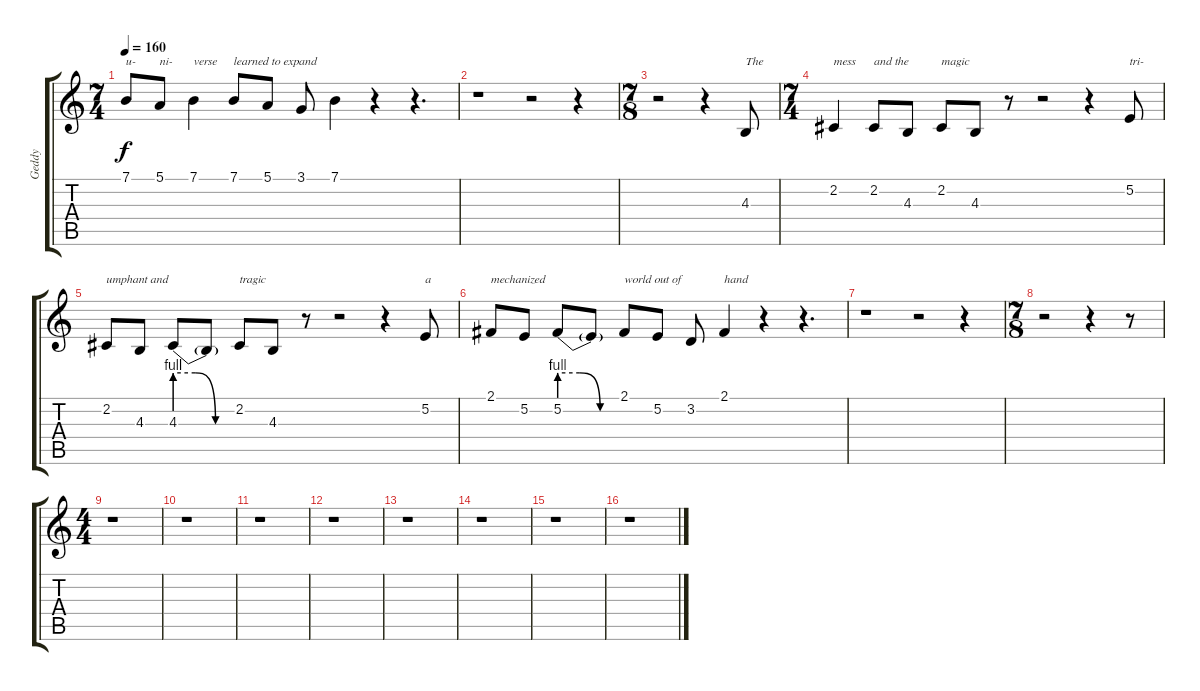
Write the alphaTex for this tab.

\track ("Geddy" "Geddy") {instrument lead6voice}
\staff {score tabs}
\tuning (E4 B3 G3 D3 A2 E2) {hide}
\ts (7 4)
\tempo 160
\clef g2
\ks c
7.1.8{txt "u-" dy f} 5.1.8{txt "ni-"} 7.1.4{txt "verse"} 7.1.8{txt "learned to expand"} 5.1.8 3.1.8 7.1.4 r.4 r.4{d} |
r.1 r.2 r.4 |
\ts (7 8)
r.2 r.4 4.3.8{txt "The"} |
\ts (7 4)
2.2.4{txt "mess"} 2.2.8{txt "and the"} 4.3.8 2.2.8{txt "magic"} 4.3.8 r.8 r.2 r.4 5.2.8{txt "tri-"} |
2.2.8{txt "umphant and"} 4.3.8 4.3{be (custom 0 4 20 4 40 0 60 0)}.8 4.3{t}.8 2.2.8{txt "tragic"} 4.3.8 r.8 r.2 r.4 5.2.8{txt "a"} |
2.1.8{txt "mechanized"} 5.2.8 5.2{be (custom 0 4 20 4 40 0 60 0)}.8 5.2{t}.8 2.1.8{txt "world out of"} 5.2.8 3.2.8 2.1.4{txt "hand"} r.4 r.4{d} |
r.1 r.2 r.4 |
\ts (7 8)
r.2 r.4 r.8 |
\ts (4 4)
r.1 |
r.1 |
r.1 |
r.1 |
r.1 |
r.1 |
r.1 |
r.1
